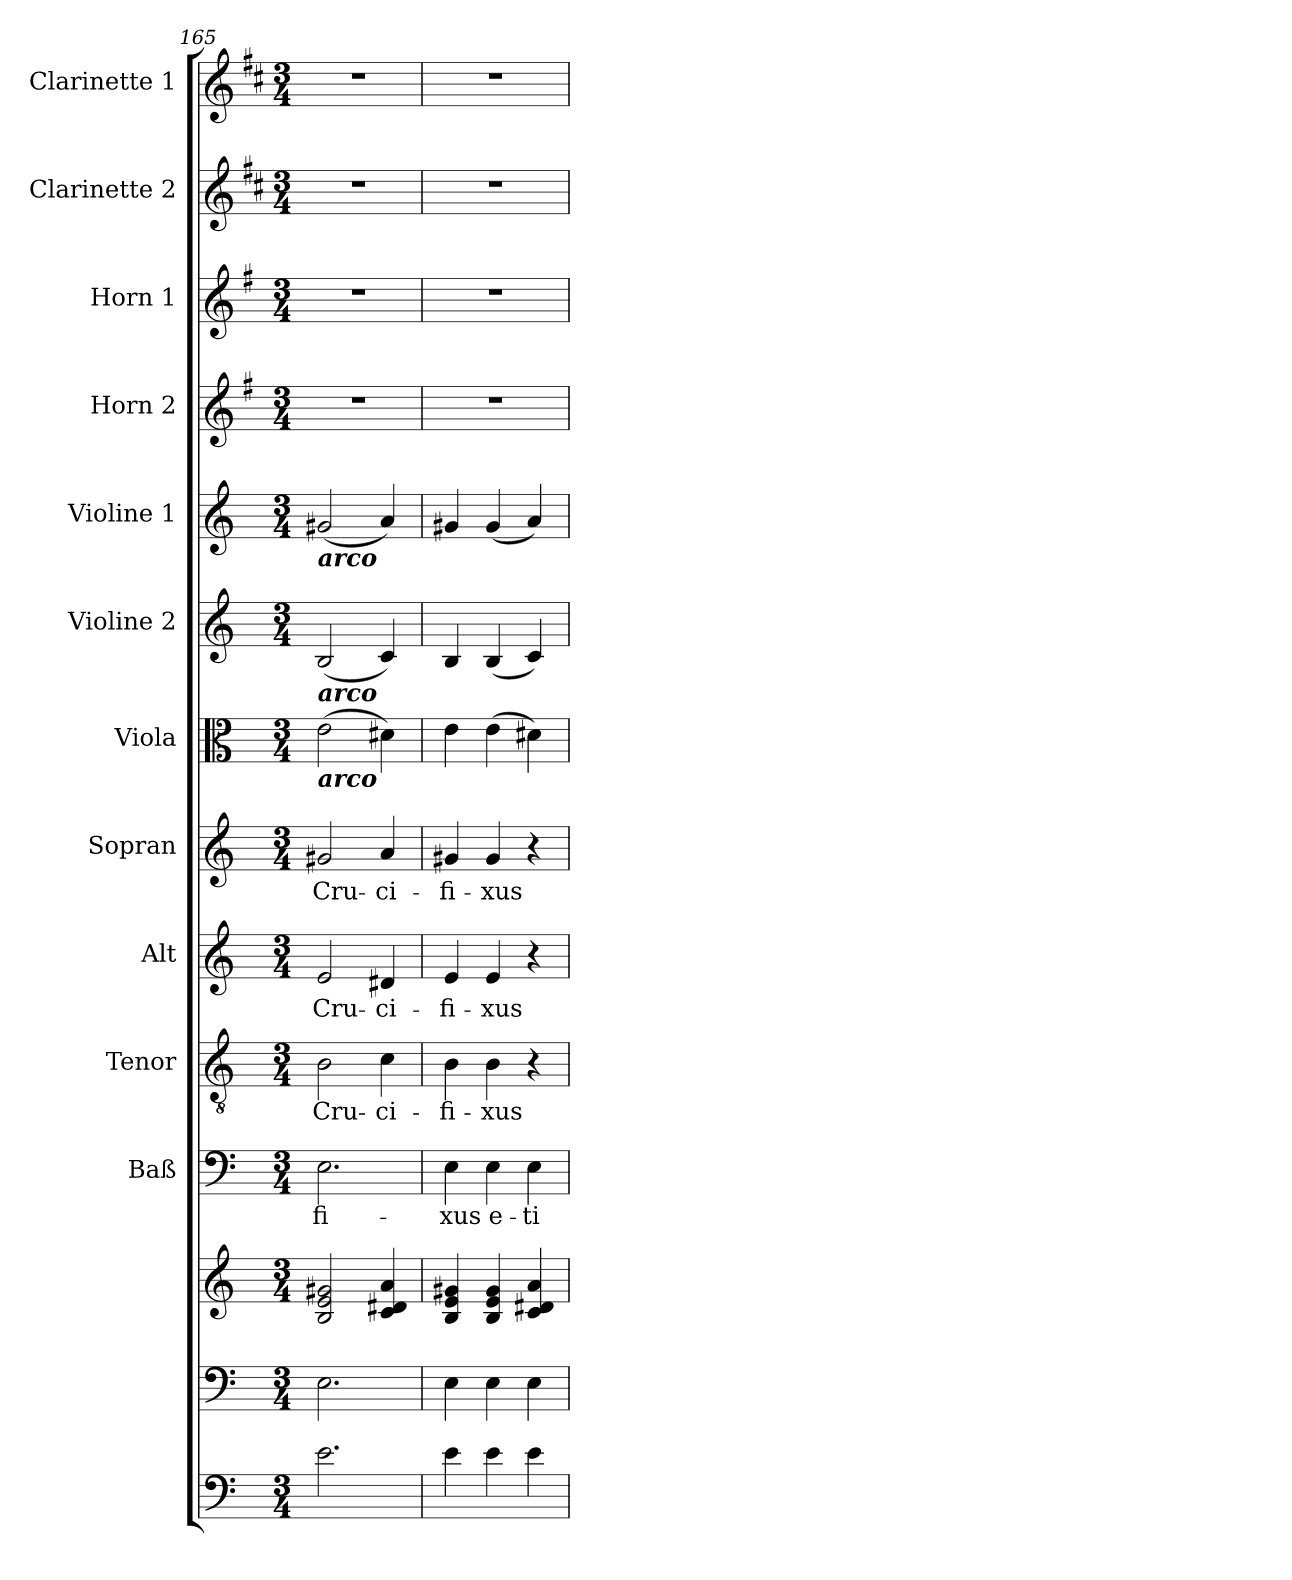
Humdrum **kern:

**kern	**kern	**kern	**kern	**text	**kern	**text	**kern	**text	**kern	**text	**kern	**kern	**kern	**kern	**kern	**kern	**kern
*part13	*part12	*part12	*part11	*part11	*part10	*part10	*part9	*part9	*part8	*part8	*part7	*part6	*part5	*part4	*part3	*part2	*part1
*staff14	*staff13	*staff12	*staff11	*staff11	*staff10	*staff10	*staff9	*staff9	*staff8	*staff8	*staff7	*staff6	*staff5	*staff4	*staff3	*staff2	*staff1
*	*	*	*I"Baß	*	*I"Tenor	*	*I"Alt	*	*I"Sopran	*	*I"Viola	*I"Violine 2	*I"Violine 1	*I"Horn 2	*I"Horn 1	*I"Clarinette 2	*I"Clarinette 1
*	*	*	*I'Baß	*	*I'Ten	*	*I'Alt	*	*I'Sop	*	*I'Vla.	*I'Vln. 2	*I'Vln. 1	*I'Hrn. 2	*I'Hrn. 1	*	*
*clefF4	*clefF4	*clefG2	*clefF4	*	*clefGv2	*	*clefG2	*	*clefG2	*	*clefC3	*clefG2	*clefG2	*clefG2	*clefG2	*clefG2	*clefG2
*ITrd7c12	*	*	*	*	*	*	*	*	*	*	*	*	*	*ITrd4c7	*ITrd4c7	*ITrd1c2	*ITrd1c2
*k[]	*k[]	*k[]	*k[]	*	*k[]	*	*k[]	*	*k[]	*	*k[]	*k[]	*k[]	*k[]	*k[]	*k[]	*k[]
*C:	*C:	*C:	*C:	*	*C:	*	*C:	*	*C:	*	*C:	*C:	*C:	*C:	*C:	*C:	*C:
*M3/4	*M3/4	*M3/4	*M3/4	*	*M3/4	*	*M3/4	*	*M3/4	*	*M3/4	*M3/4	*M3/4	*M3/4	*M3/4	*M3/4	*M3/4
=165	=165	=165	=165	=165	=165	=165	=165	=165	=165	=165	=165	=165	=165	=165	=165	=165	=165
!	!	!	!	!	!	!	!	!	!	!	!	!	!LO:TX:b:Bi:t=arco	!	!	!	!
!	!	!	!	!	!	!	!	!	!	!	!	!LO:TX:b:Bi:t=arco	!	!	!	!	!
!	!	!	!	!	!	!	!	!	!	!	!LO:TX:b:Bi:t=arco	!	!	!	!	!	!
!	!	!	!	!LO:LY:b	!	!LO:LY:b	!	!LO:LY:b	!	!LO:LY:b	!	!	!	!	!	!	!
2.E\	2.E\	2B/ 2e/ 2g#X/	2.E\	-fi-	2B\	Cru-	2e/	Cru-	2g#X/	Cru-	(>2e\	(2B/	(<2g#X/	2.r	2.r	2.r	2.r
!	!	!	!	!	!	!LO:LY:b	!	!LO:LY:b	!	!LO:LY:b	!	!	!	!	!	!	!
.	.	4c/ 4d#X/ 4a/	.	.	4c\	-ci-	4d#X/	-ci-	4a/	-ci-	4d#X\)	4c/)	4a/)	.	.	.	.
=166	=166	=166	=166	=166	=166	=166	=166	=166	=166	=166	=166	=166	=166	=166	=166	=166	=166
!	!	!	!	!LO:LY:b	!	!LO:LY:b	!	!LO:LY:b	!	!LO:LY:b	!	!	!	!	!	!	!
4E\	4E\	4B/ 4e/ 4g#X/	4E\	-xus	4B\	-fi-	4e/	-fi-	4g#X/	-fi-	4e\	4B/	4g#X/	2.r	2.r	2.r	2.r
!	!	!	!	!LO:LY:b	!	!LO:LY:b	!	!LO:LY:b	!	!LO:LY:b	!	!	!	!	!	!	!
4E\	4E\	4B/ 4e/ 4g#/	4E\	e-	4B\	-xus	4e/	-xus	4g#/	-xus	(>4e\	(<4B/	(<4g#/	.	.	.	.
!	!	!	!	!LO:LY:b	!	!	!	!	!	!	!	!	!	!	!	!	!
4E\	4E\	4c/ 4d#X/ 4a/	4E\	-ti-	4r	.	4r	.	4r	.	4d#X\)	4c/)	4a/)	.	.	.	.
=	=	=	=	=	=	=	=	=	=	=	=	=	=	=	=	=	=
*-	*-	*-	*-	*-	*-	*-	*-	*-	*-	*-	*-	*-	*-	*-	*-	*-	*-
